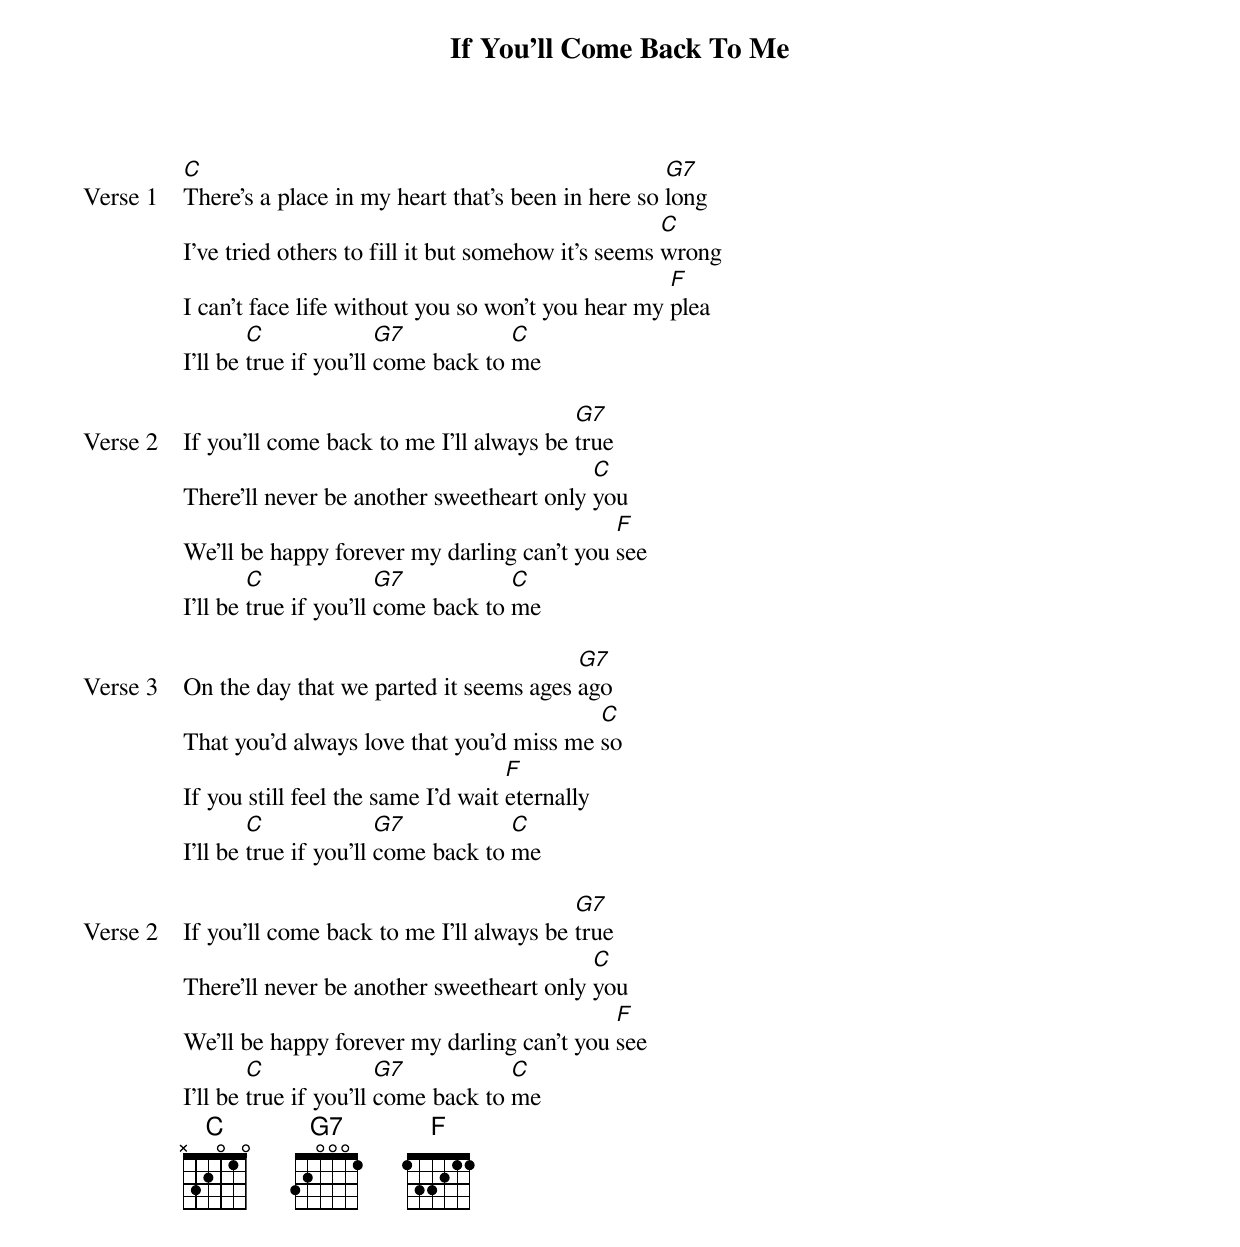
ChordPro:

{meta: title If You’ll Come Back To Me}
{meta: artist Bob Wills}
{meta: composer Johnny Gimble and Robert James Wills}

{start_of_verse: Verse 1}
[C]There’s a place in my heart that’s been in here so [G7]long
I’ve tried others to fill it but somehow it’s seems [C]wrong
I can’t face life without you so won’t you hear my [F]plea
I’ll be [C]true if you’ll [G7]come back to [C]me
{end_of_verse}

{start_of_verse: Verse 2}
If you’ll come back to me I’ll always be [G7]true
There’ll never be another sweetheart only [C]you
We’ll be happy forever my darling can’t you [F]see
I’ll be [C]true if you’ll [G7]come back to [C]me
{end_of_verse}

{start_of_verse: Verse 3}
On the day that we parted it seems ages [G7]ago
That you’d always love that you’d miss me [C]so
If you still feel the same I’d wait [F]eternally
I’ll be [C]true if you’ll [G7]come back to [C]me
{end_of_verse}

{start_of_verse: Verse 2}
If you’ll come back to me I’ll always be [G7]true
There’ll never be another sweetheart only [C]you
We’ll be happy forever my darling can’t you [F]see
I’ll be [C]true if you’ll [G7]come back to [C]me
{end_of_verse}
